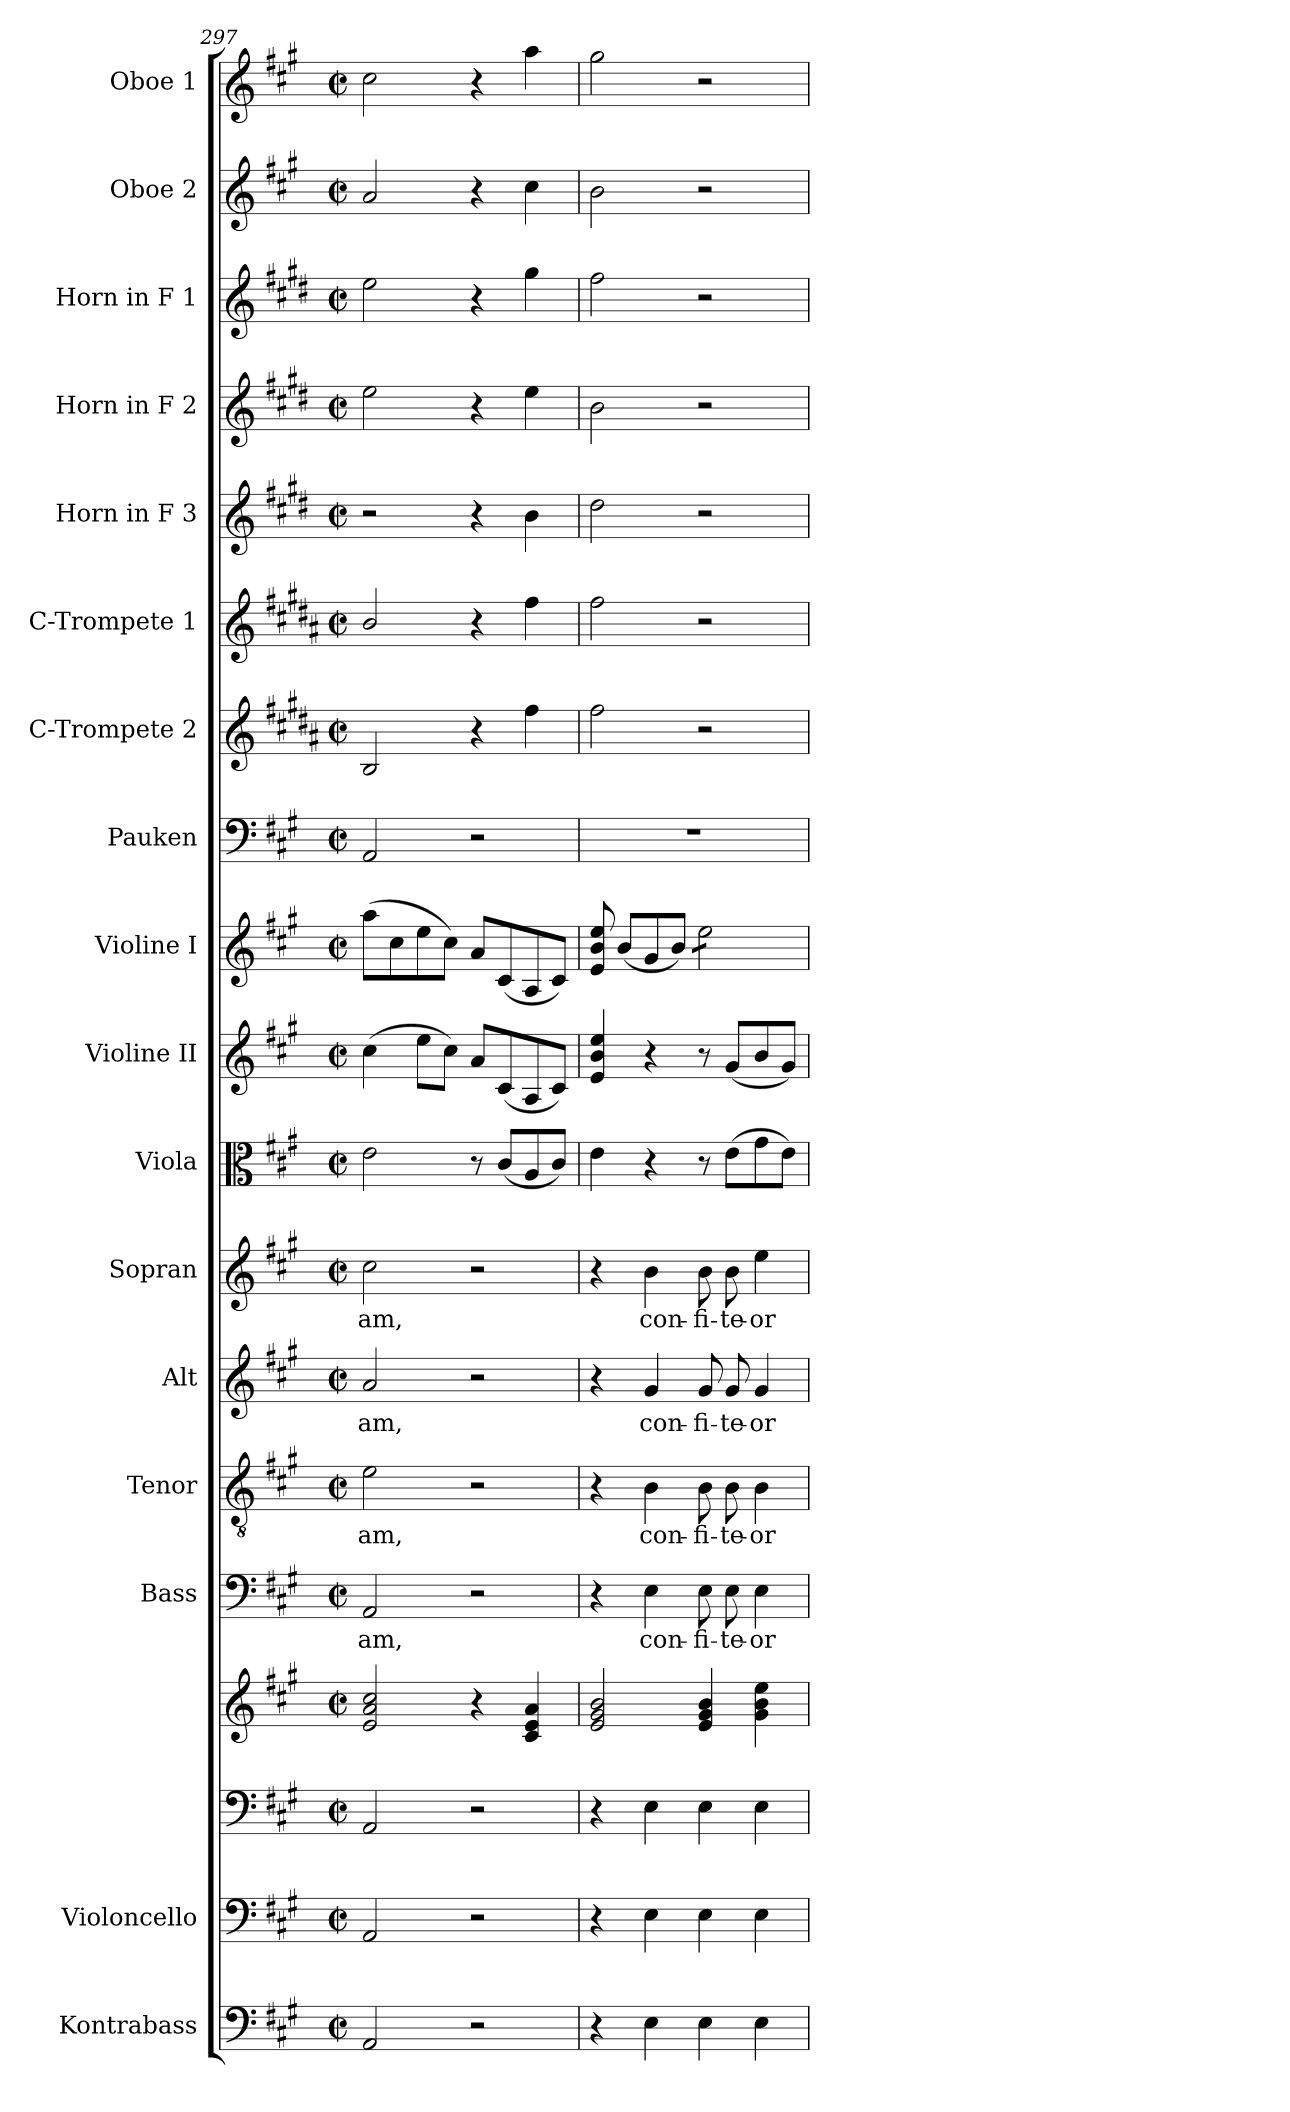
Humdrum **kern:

**kern	**kern	**kern	**kern	**kern	**text	**kern	**text	**kern	**text	**kern	**text	**kern	**kern	**kern	**kern	**kern	**kern	**kern	**kern	**kern	**kern	**kern
*part18	*part17	*part16	*part16	*part15	*part15	*part14	*part14	*part13	*part13	*part12	*part12	*part11	*part10	*part9	*part8	*part7	*part6	*part5	*part4	*part3	*part2	*part1
*staff19	*staff18	*staff17	*staff16	*staff15	*staff15	*staff14	*staff14	*staff13	*staff13	*staff12	*staff12	*staff11	*staff10	*staff9	*staff8	*staff7	*staff6	*staff5	*staff4	*staff3	*staff2	*staff1
*I"Kontrabass	*I"Violoncello	*	*	*I"Bass	*	*I"Tenor	*	*I"Alt	*	*I"Sopran	*	*I"Viola	*I"Violine II	*I"Violine I	*I"Pauken	*I"C-Trompete 2	*I"C-Trompete 1	*I"Horn in F 3	*I"Horn in F 2	*I"Horn in F 1	*I"Oboe 2	*I"Oboe 1
*I'Kb.	*I'Vc.	*	*	*I'B.	*	*I'T.	*	*I'A.	*	*I'S.	*	*I'Vla.	*I'Vl. II	*I'Vl. I	*I'Pk.	*I'C Trp. 2	*I'C Trp. 1	*	*	*	*I'Ob. 2	*I'Ob. 1
*clefF4	*clefF4	*clefF4	*clefG2	*clefF4	*	*clefGv2	*	*clefG2	*	*clefG2	*	*clefC3	*clefG2	*clefG2	*clefF4	*clefG2	*clefG2	*clefG2	*clefG2	*clefG2	*clefG2	*clefG2
*ITrd7c12	*	*	*	*	*	*	*	*	*	*	*	*	*	*	*	*ITrd1c2	*ITrd1c2	*ITrd4c7	*ITrd4c7	*ITrd4c7	*	*
*k[f#c#g#]	*k[f#c#g#]	*k[f#c#g#]	*k[f#c#g#]	*k[f#c#g#]	*	*k[f#c#g#]	*	*k[f#c#g#]	*	*k[f#c#g#]	*	*k[f#c#g#]	*k[f#c#g#]	*k[f#c#g#]	*k[f#c#g#]	*k[f#c#g#]	*k[f#c#g#]	*k[f#c#g#]	*k[f#c#g#]	*k[f#c#g#]	*k[f#c#g#]	*k[f#c#g#]
*A:	*A:	*A:	*A:	*A:	*	*A:	*	*A:	*	*A:	*	*A:	*A:	*A:	*A:	*A:	*A:	*A:	*A:	*A:	*A:	*A:
*M2/2	*M2/2	*M2/2	*M2/2	*M2/2	*	*M2/2	*	*M2/2	*	*M2/2	*	*M2/2	*M2/2	*M2/2	*M2/2	*M2/2	*M2/2	*M2/2	*M2/2	*M2/2	*M2/2	*M2/2
*met(c|)	*met(c|)	*met(c|)	*met(c|)	*met(c|)	*	*met(c|)	*	*met(c|)	*	*met(c|)	*	*met(c|)	*met(c|)	*met(c|)	*met(c|)	*met(c|)	*met(c|)	*met(c|)	*met(c|)	*met(c|)	*met(c|)	*met(c|)
=297	=297	=297	=297	=297	=297	=297	=297	=297	=297	=297	=297	=297	=297	=297	=297	=297	=297	=297	=297	=297	=297	=297
!	!	!	!	!	!LO:LY:b	!	!LO:LY:b	!	!LO:LY:b	!	!LO:LY:b	!	!	!	!	!	!	!	!	!	!	!
2AAA/	2AA/	2AA/	2e/ 2a/ 2cc#/	2AA/	-am,	2e\	-am,	2a/	-am,	2cc#\	-am,	2e\	(>4cc#\	(>8aa\L	2AA/	2A/	2a/	2r	2a\	2a\	2a/	2cc#\
.	.	.	.	.	.	.	.	.	.	.	.	.	.	8cc#\	.	.	.	.	.	.	.	.
.	.	.	.	.	.	.	.	.	.	.	.	.	8ee\L	8ee\	.	.	.	.	.	.	.	.
.	.	.	.	.	.	.	.	.	.	.	.	.	8cc#\J)	8cc#\J)	.	.	.	.	.	.	.	.
2r	2r	2r	4r	2r	.	2r	.	2r	.	2r	.	8r	8a/L	8a/L	2r	4r	4r	4r	4r	4r	4r	4r
.	.	.	.	.	.	.	.	.	.	.	.	(<8c#/L	(<8c#/	(<8c#/	.	.	.	.	.	.	.	.
.	.	.	4c#/ 4e/ 4a/	.	.	.	.	.	.	.	.	8A/	8A/	8A/	.	4ee\	4ee\	4e\	4a\	4cc#\	4cc#\	4aa\
.	.	.	.	.	.	.	.	.	.	.	.	8c#/J)	8c#/J)	8c#/J)	.	.	.	.	.	.	.	.
=298	=298	=298	=298	=298	=298	=298	=298	=298	=298	=298	=298	=298	=298	=298	=298	=298	=298	=298	=298	=298	=298	=298
4r	4r	4r	2e/ 2g#/ 2b/	4r	.	4r	.	4r	.	4r	.	4e\	4e/ 4b/ 4ee/	8e/ 8b/ 8ee/	1r	2ee\	2ee\	2g#\	2e\	2b\	2b\	2gg#\
.	.	.	.	.	.	.	.	.	.	.	.	.	.	(<8b/L	.	.	.	.	.	.	.	.
!	!	!	!	!	!LO:LY:b	!	!LO:LY:b	!	!LO:LY:b	!	!LO:LY:b	!	!	!	!	!	!	!	!	!	!	!
4EE\	4E\	4E\	.	4E\	con-	4B\	con-	4g#/	con-	4b\	con-	4r	4r	8g#/	.	.	.	.	.	.	.	.
.	.	.	.	.	.	.	.	.	.	.	.	.	.	8b/J)	.	.	.	.	.	.	.	.
!	!	!	!	!	!LO:LY:b	!	!LO:LY:b	!	!LO:LY:b	!	!LO:LY:b	!	!	!	!	!	!	!	!	!	!	!
*	*	*	*	*	*	*	*	*	*	*	*	*	*	*tremolo	*	*	*	*	*	*	*	*
4EE\	4E\	4E\	4e/ 4g#/ 4b/	8E\	-fi-	8B\	-fi-	8g#/	-fi-	8b\	-fi-	8r	8r	8ee\L	.	2r	2r	2r	2r	2r	2r	2r
!	!	!	!	!	!LO:LY:b	!	!LO:LY:b	!	!LO:LY:b	!	!LO:LY:b	!	!	!	!	!	!	!	!	!	!	!
.	.	.	.	8E\	-te-	8B\	-te-	8g#/	-te-	8b\	-te-	(>8e\L	(<8g#/L	8ee\	.	.	.	.	.	.	.	.
!	!	!	!	!	!LO:LY:b	!	!LO:LY:b	!	!LO:LY:b	!	!LO:LY:b	!	!	!	!	!	!	!	!	!	!	!
4EE\	4E\	4E\	4g#\ 4b\ 4ee\	4E\	-or	4B\	-or	4g#/	-or	4ee\	-or	8g#\	8b/	8ee\	.	.	.	.	.	.	.	.
.	.	.	.	.	.	.	.	.	.	.	.	8e\J)	8g#/J)	8ee\J	.	.	.	.	.	.	.	.
*	*	*	*	*	*	*	*	*	*	*	*	*	*	*Xtremolo	*	*	*	*	*	*	*	*
=	=	=	=	=	=	=	=	=	=	=	=	=	=	=	=	=	=	=	=	=	=	=
*-	*-	*-	*-	*-	*-	*-	*-	*-	*-	*-	*-	*-	*-	*-	*-	*-	*-	*-	*-	*-	*-	*-
